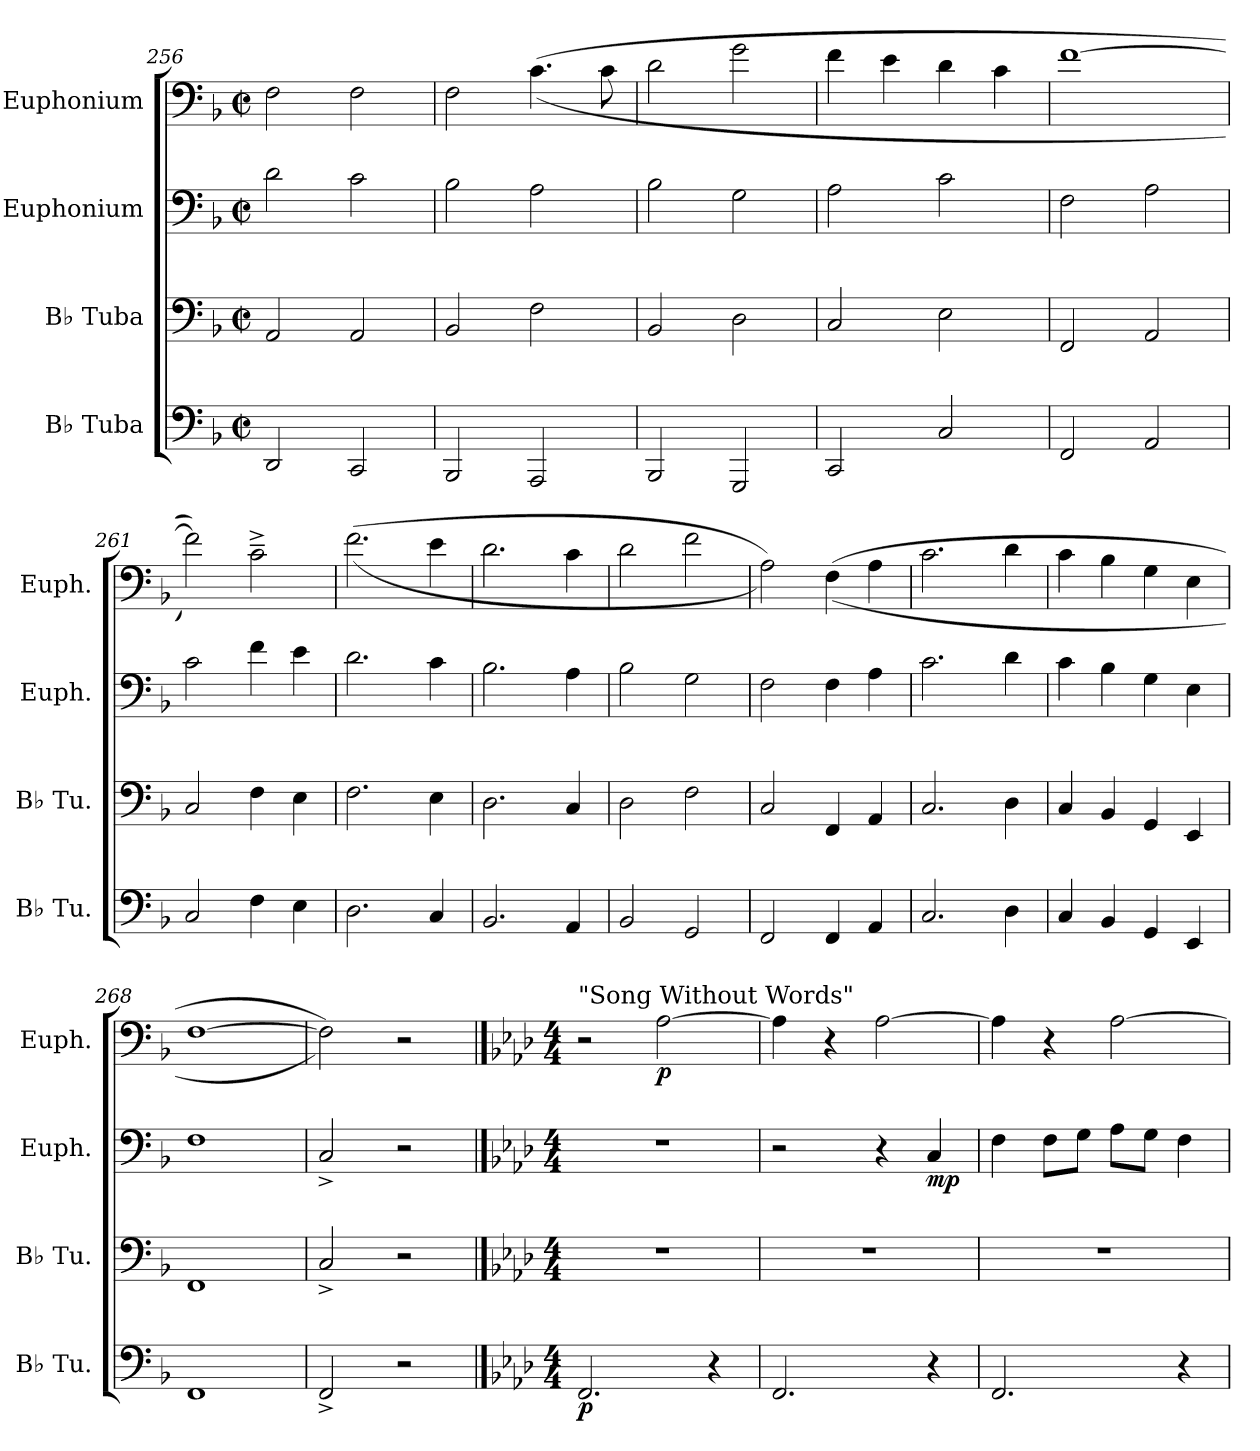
**kern	**dynam	**kern	**kern	**dynam	**kern	**dynam
*part4	*part4	*part3	*part2	*part2	*part1	*part1
*staff4	*staff4	*staff3	*staff2	*staff2	*staff1	*staff1
*I"B♭ Tuba	*	*I"B♭ Tuba	*I"Euphonium	*	*I"Euphonium	*
*I'B♭ Tu.	*	*I'B♭ Tu.	*I'Euph.	*	*I'Euph.	*
*clefF4	*	*clefF4	*clefF4	*	*clefF4	*
*k[b-]	*	*k[b-]	*k[b-]	*	*k[b-]	*
*M2/2	*	*M2/2	*M2/2	*	*M2/2	*
*met(c|)	*	*met(c|)	*met(c|)	*	*met(c|)	*
=256	=256	=256	=256	=256	=256	=256
2DD/	.	2AA/	2d\	.	2F\	.
2CC/	.	2AA/	2c\	.	2F\	.
!!LO:LB:g=z
=257	=257	=257	=257	=257	=257	=257
2BBB-/	.	2BB-/	2B-\	.	2F\	.
2AAA/	.	2F\	2A\	.	((4.c\	.
.	.	.	.	.	8c\	.
=258	=258	=258	=258	=258	=258	=258
2BBB-/	.	2BB-/	2B-\	.	2d\	.
2GGG/	.	2D\	2G\	.	2g\	.
=259	=259	=259	=259	=259	=259	=259
2CC/	.	2C/	2A\	.	4f\	.
.	.	.	.	.	4e\	.
2C/	.	2E\	2c\	.	4d\	.
.	.	.	.	.	4c\	.
=260	=260	=260	=260	=260	=260	=260
2FF/	.	2FF/	2F\	.	[1f	.
2AA/	.	2AA/	2A\	.	.	.
=261	=261	=261	=261	=261	=261	=261
2C/	.	2C/	2c\	.	2f\]))	.
4F\	.	4F\	4f\	.	2c^~\	.
4E\	.	4E\	4e\	.	.	.
=262	=262	=262	=262	=262	=262	=262
2.D\	.	2.F\	2.d\	.	((2.f\	.
4C/	.	4E\	4c\	.	4e\	.
=263	=263	=263	=263	=263	=263	=263
2.BB-/	.	2.D\	2.B-\	.	2.d\	.
4AA/	.	4C/	4A\	.	4c\	.
=264	=264	=264	=264	=264	=264	=264
2BB-/	.	2D\	2B-\	.	2d\	.
2GG/	.	2F\	2G\	.	2f\	.
=265	=265	=265	=265	=265	=265	=265
2FF/	.	2C/	2F\	.	2A\))	.
4FF/	.	4FF/	4F\	.	((4F\	.
4AA/	.	4AA/	4A\	.	4A\	.
!!LO:LB:g=z
=266	=266	=266	=266	=266	=266	=266
2.C/	.	2.C/	2.c\	.	2.c\	.
4D\	.	4D\	4d\	.	4d\	.
=267	=267	=267	=267	=267	=267	=267
4C/	.	4C/	4c\	.	4c\	.
4BB-/	.	4BB-/	4B-\	.	4B-\	.
4GG/	.	4GG/	4G\	.	4G\	.
4EE/	.	4EE/	4E\	.	4E\	.
=268	=268	=268	=268	=268	=268	=268
1FF	.	1FF	1F	.	[1F	.
=269	=269	=269	=269	=269	=269	=269
2FF^/	.	2C^/	2C^/	.	2F\]))	.
2r	.	2r	2r	.	2r	.
==270	==270	==270	==270	==270	==270	==270
*k[b-e-a-d-]	*	*k[b-e-a-d-]	*k[b-e-a-d-]	*	*k[b-e-a-d-]	*
*M4/4	*	*M4/4	*M4/4	*	*M4/4	*
*	*	*	*	*	*MM64	*
!	!	!	!	!	!LO:TX:a:t="Song Without Words"	!
!	!LO:DY:b	!	!	!	!	!
2.FF/	p	1r	1r	.	2r	.
!	!	!	!	!	!	!LO:DY:b
.	.	.	.	.	[2A-\	p
4r	.	.	.	.	.	.
=271	=271	=271	=271	=271	=271	=271
2.FF/	.	1r	2r	.	4A-\]	.
.	.	.	.	.	4r	.
.	.	.	4r	.	[2A-\	.
!	!	!	!	!LO:DY:b	!	!
4r	.	.	4C/	mp	.	.
=272	=272	=272	=272	=272	=272	=272
2.FF/	.	1r	4F\	.	4A-\]	.
.	.	.	8F\L	.	4r	.
.	.	.	8G\J	.	.	.
.	.	.	8A-\L	.	[2A-\	.
.	.	.	8G\J	.	.	.
4r	.	.	4F\	.	.	.
=	=	=	=	=	=	=
*-	*-	*-	*-	*-	*-	*-
